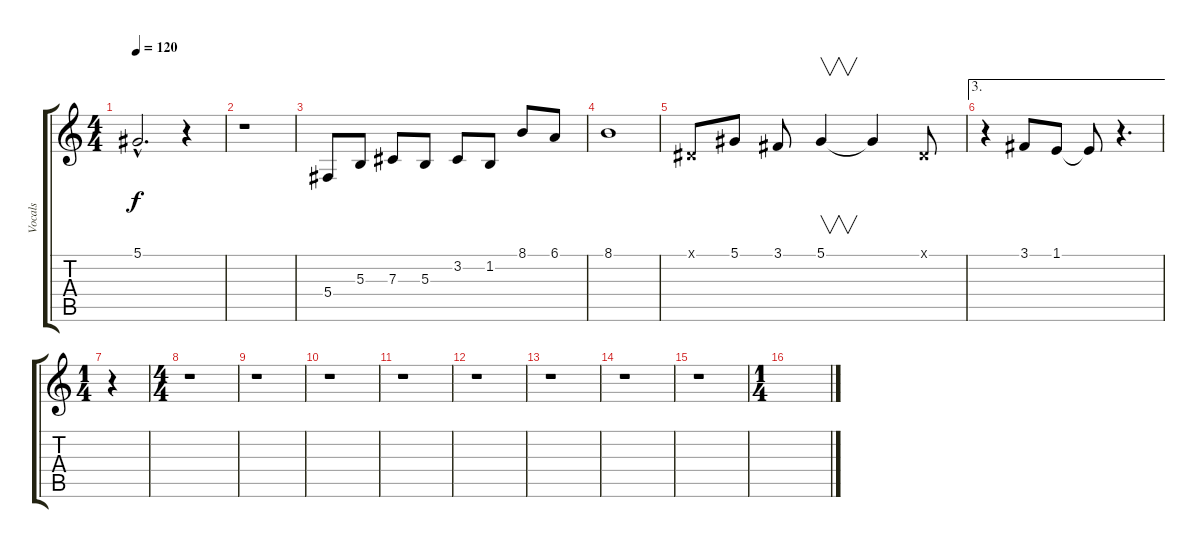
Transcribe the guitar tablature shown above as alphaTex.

\track ("Vocals" "Vocals") {instrument lead2sawtooth}
\staff {score tabs}
\tuning (Eb4 Bb3 Gb3 Db3 Ab2 Eb2) {hide}
\ts (4 4)
\tempo 120
\clef g2
\ks c
5.1{hac}.2{d dy f} r.4 |
r.1 |
5.4.8 5.3.8 7.3.8 5.3.8 3.2.8 1.2.8 8.1.8 6.1.8 |
8.1{be (hold 0 0 60 0)}.1 |
0.1{x}.8 5.1.8 3.1.8 5.1.4{v} 5.1{t}.4 0.1{x}.8 |
\ae 3
r.4 3.1.8 1.1.8 1.1{t}.8 r.4{d} |
\ts (1 4)
r.4 |
\ts (4 4)
r.1 |
r.1 |
r.1 |
r.1 |
r.1 |
r.1 |
r.1 |
r.1 |
\ts (1 4)
